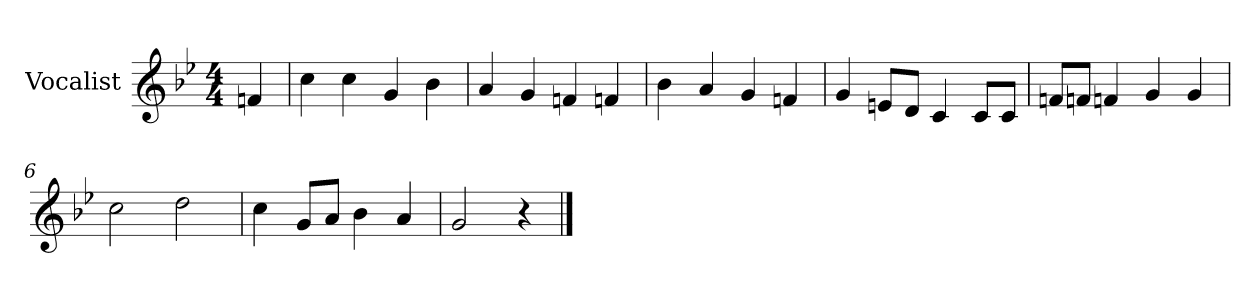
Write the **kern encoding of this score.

**kern
*part1
*staff1
*I"Vocalist
*k[b-e-]
*g:
*M4/4
=
4fn
=1
4cc
4cc
4g
4b-
=2
4a
4g
4fn
4fn
=3
4b-
4a
4g
4fn
=4
4g
8enL
8dJ
4c
8cL
8cJ
=5
8fnL
8fnJ
4fn
4g
4g
=6
2cc
2dd
=7
4cc
8gL
8aJ
4b-
4a
=8
2g
4r
==
*-
